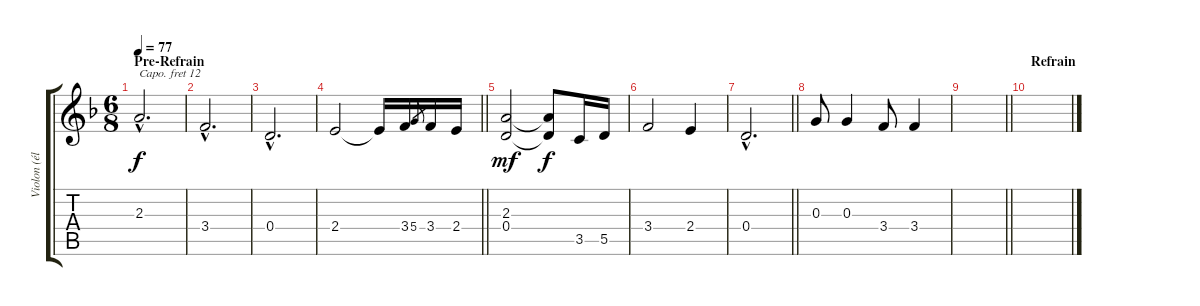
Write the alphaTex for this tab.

\track ("Violon (électrique)" "Violon (él") {instrument flute}
\staff {score tabs}
\capo 12
\tuning (E4 B3 G3 D3 A2 E2) {hide}
\ts (6 8)
\section ("" "Pre-Refrain")
\tempo 77
\clef g2
\ks f
2.3{hac}.2{d dy f} |
3.4{hac}.2{d} |
0.4{hac}.2{d} |
\barLineRight lightlight
2.4.2 2.4{t}.16 3.4.16 5.4.8{gr} 3.4.16 2.4.16 |
(2.3 0.4).2{dy mf} (2.3{t} 0.4{t}).8{dy f} 3.5.16 5.5.16 |
3.4.2 2.4.4 |
\barLineRight lightlight
0.4{hac}.2{d} |
0.3.8 0.3.4 3.4.8 3.4.4 |
\barLineRight lightlight
|
\section ("" "Refrain")
